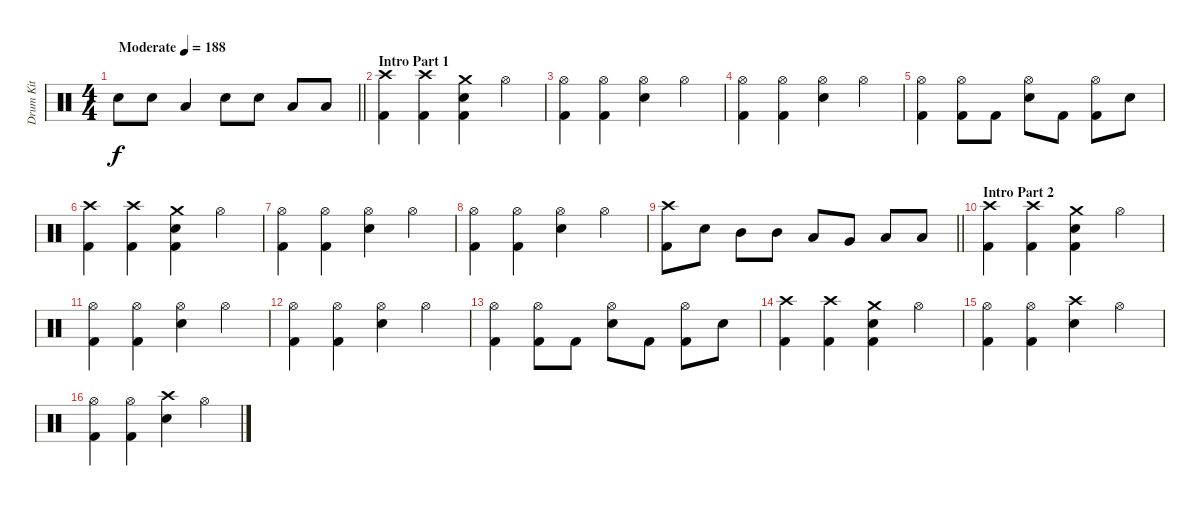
\track ("Drum Kit" "Drum Kit") {instrument percussion}
\staff {score}
\articulation defaults
\ts (4 4)
\section ("" "")
\tempo (188 "Moderate")
\clef neutral
\barLineRight lightlight
\ks c "Electric Snare (hit)".8{dy f} "Electric Snare (hit)".8 "Low Floor Tom (hit)".4 "Electric Snare (hit)".8 "Electric Snare (hit)".8 "Low Floor Tom (hit)".8 "Low Floor Tom (hit)".8
|
\section ("" "Intro Part 1")
("Crash high (hit)" "Kick (hit) 2").4 ("Crash high (hit)" "Kick (hit) 2").4 ("Crash medium (hit)" "Electric Snare (hit)" "Kick (hit) 2").4 "Hi-Hat (open)".4 |
("Hi-Hat (open)" "Kick (hit) 2").4 ("Hi-Hat (open)" "Kick (hit) 2").4 ("Hi-Hat (open)" "Electric Snare (hit)").4 "Hi-Hat (open)".4 |
("Hi-Hat (open)" "Kick (hit) 2").4 ("Hi-Hat (open)" "Kick (hit) 2").4 ("Hi-Hat (open)" "Electric Snare (hit)").4 "Hi-Hat (open)".4 |
("Hi-Hat (open)" "Kick (hit) 2").4 ("Hi-Hat (open)" "Kick (hit) 2").8 "Kick (hit) 2".8 ("Hi-Hat (open)" "Electric Snare (hit)").8 "Kick (hit) 2".8 ("Hi-Hat (open)" "Kick (hit) 2").8 "Electric Snare (hit)".8 |
("Crash high (hit)" "Kick (hit) 2").4 ("Crash high (hit)" "Kick (hit) 2").4 ("Crash medium (hit)" "Electric Snare (hit)" "Kick (hit) 2").4 "Hi-Hat (open)".4 |
("Hi-Hat (open)" "Kick (hit) 2").4 ("Hi-Hat (open)" "Kick (hit) 2").4 ("Hi-Hat (open)" "Electric Snare (hit)").4 "Hi-Hat (open)".4 |
("Hi-Hat (open)" "Kick (hit) 2").4 ("Hi-Hat (open)" "Kick (hit) 2").4 ("Hi-Hat (open)" "Electric Snare (hit)").4 "Hi-Hat (open)".4 |
\barLineRight lightlight
("Crash high (hit)" "Kick (hit) 2").8 "Electric Snare (hit)".8 "Mid Tom (hit)".8 "Mid Tom (hit)".8 "Low Tom (hit)".8 "Very Low Tom (hit)".8 "Low Floor Tom (hit)".8 "Low Floor Tom (hit)".8 |
\section ("" "Intro Part 2")
("Crash high (hit)" "Kick (hit) 2").4 ("Crash high (hit)" "Kick (hit) 2").4 ("Crash medium (hit)" "Electric Snare (hit)" "Kick (hit) 2").4 "Hi-Hat (open)".4 |
("Hi-Hat (open)" "Kick (hit) 2").4 ("Hi-Hat (open)" "Kick (hit) 2").4 ("Hi-Hat (open)" "Electric Snare (hit)").4 "Hi-Hat (open)".4 |
("Hi-Hat (open)" "Kick (hit) 2").4 ("Hi-Hat (open)" "Kick (hit) 2").4 ("Hi-Hat (open)" "Electric Snare (hit)").4 "Hi-Hat (open)".4 |
("Hi-Hat (open)" "Kick (hit) 2").4 ("Hi-Hat (open)" "Kick (hit) 2").8 "Kick (hit) 2".8 ("Hi-Hat (open)" "Electric Snare (hit)").8 "Kick (hit) 2".8 ("Hi-Hat (open)" "Kick (hit) 2").8 "Electric Snare (hit)".8 |
("Crash high (hit)" "Kick (hit) 2").4 ("Crash high (hit)" "Kick (hit) 2").4 ("Crash medium (hit)" "Electric Snare (hit)" "Kick (hit) 2").4 "Hi-Hat (open)".4 |
("Hi-Hat (open)" "Kick (hit) 2").4 ("Hi-Hat (open)" "Kick (hit) 2").4 ("Crash high (hit)" "Electric Snare (hit)").4 "Hi-Hat (open)".4 |
("Hi-Hat (open)" "Kick (hit) 2").4 ("Hi-Hat (open)" "Kick (hit) 2").4 ("Crash high (hit)" "Electric Snare (hit)").4 "Hi-Hat (open)".4
